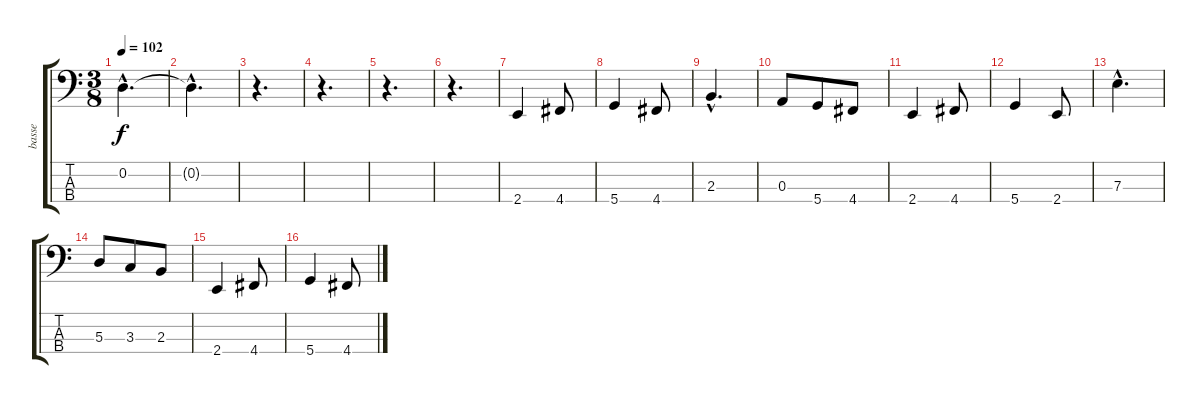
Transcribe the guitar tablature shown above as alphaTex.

\track ("basse" "basse") {instrument electricbassfinger}
\staff {score tabs}
\tuning (G2 D2 A1 D1) {hide}
\ts (3 8)
\tempo 102
\clef f4
\ks c
0.2{hac t}.4{d dy f} |
0.2{hac t}.4{d} |
r.4{d} |
r.4{d} |
r.4{d} |
r.4{d} |
2.4.4 4.4.8 |
5.4.4 4.4.8 |
2.3{hac}.4{d} |
0.3.8 5.4.8 4.4.8 |
2.4.4 4.4.8 |
5.4.4 2.4.8 |
7.3{hac}.4{d} |
5.3.8 3.3.8 2.3.8 |
2.4.4 4.4.8 |
5.4.4 4.4.8
